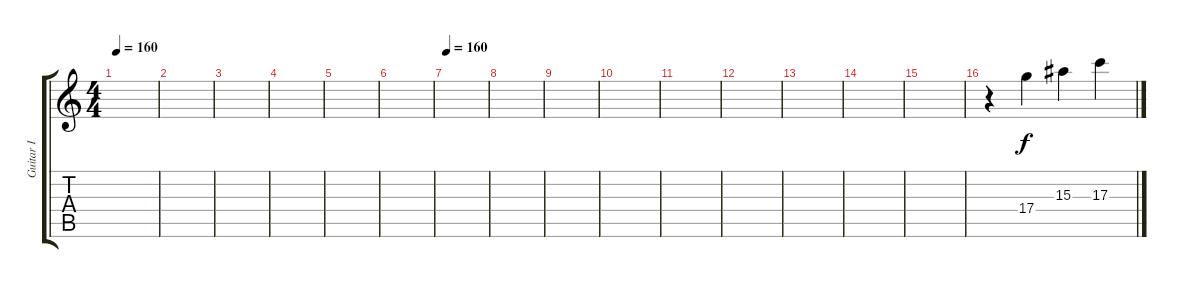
\track ("Guitar I" "Guitar I") {instrument acousticguitarsteel}
\staff {score tabs}
\tuning (E4 B3 G3 D3 A2 E2) {hide}
\ts (4 4)
\tempo 160
\clef g2
\ks c
|
|
|
|
|
|
\tempo 160
|
|
|
|
|
|
|
|
|
r.4{balance 4 instrument distortionguitar} 17.4.4 15.3.4 17.3.4
